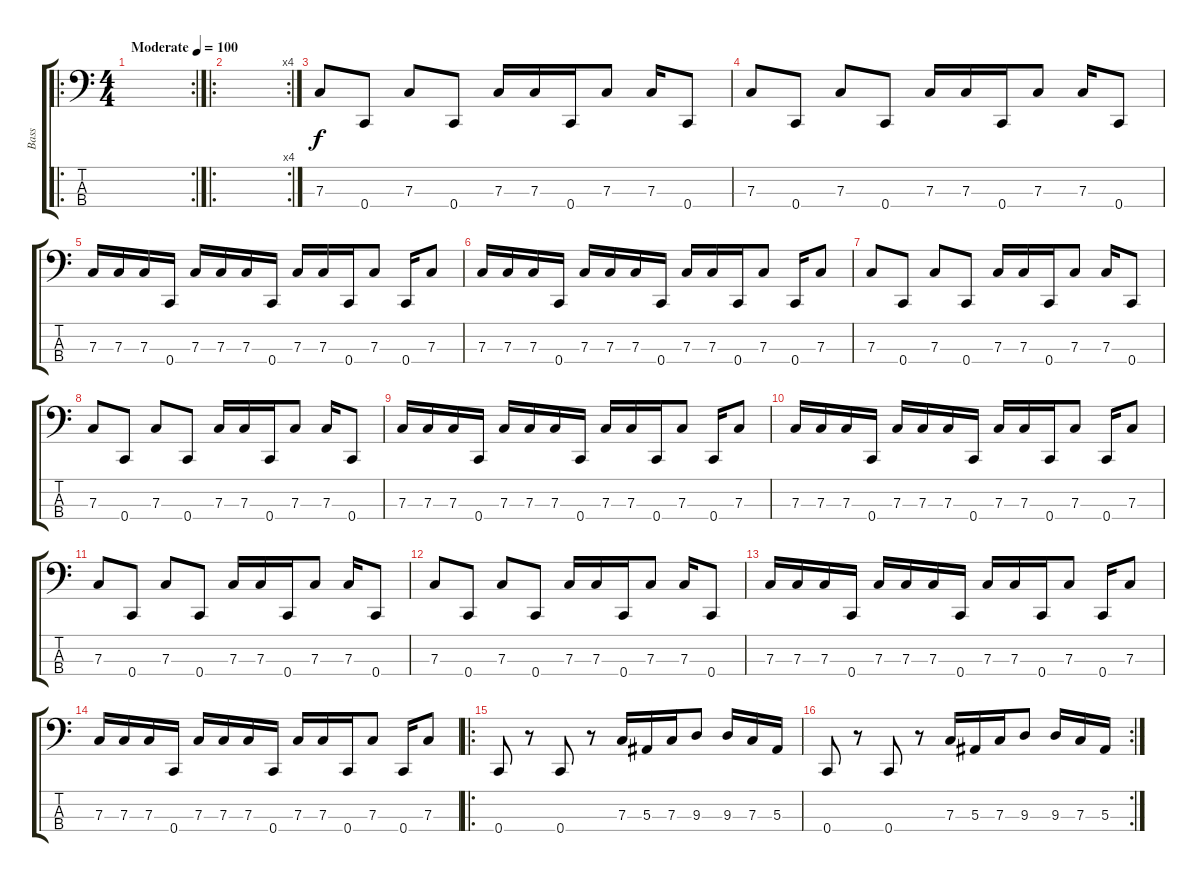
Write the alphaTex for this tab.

\track ("Bass" "Bass") {instrument distortionguitar}
\staff {score tabs}
\tuning (Eb2 Bb1 F1 C1) {hide}
\ro
\rc 2
\ts (4 4)
\tempo (100 "Moderate")
\clef f4
\ks c
|
\ro
\rc 4
|
7.3.8 0.4.8 7.3.8 0.4.8 7.3.16 7.3.16 0.4.16 7.3.8 7.3.16 0.4.8 |
7.3.8 0.4.8 7.3.8 0.4.8 7.3.16 7.3.16 0.4.16 7.3.8 7.3.16 0.4.8 |
7.3.16 7.3.16 7.3.16 0.4.16 7.3.16 7.3.16 7.3.16 0.4.16 7.3.16 7.3.16 0.4.16 7.3.8 0.4.16 7.3.8 |
7.3.16 7.3.16 7.3.16 0.4.16 7.3.16 7.3.16 7.3.16 0.4.16 7.3.16 7.3.16 0.4.16 7.3.8 0.4.16 7.3.8 |
7.3.8 0.4.8 7.3.8 0.4.8 7.3.16 7.3.16 0.4.16 7.3.8 7.3.16 0.4.8 |
7.3.8 0.4.8 7.3.8 0.4.8 7.3.16 7.3.16 0.4.16 7.3.8 7.3.16 0.4.8 |
7.3.16 7.3.16 7.3.16 0.4.16 7.3.16 7.3.16 7.3.16 0.4.16 7.3.16 7.3.16 0.4.16 7.3.8 0.4.16 7.3.8 |
7.3.16 7.3.16 7.3.16 0.4.16 7.3.16 7.3.16 7.3.16 0.4.16 7.3.16 7.3.16 0.4.16 7.3.8 0.4.16 7.3.8 |
7.3.8 0.4.8 7.3.8 0.4.8 7.3.16 7.3.16 0.4.16 7.3.8 7.3.16 0.4.8 |
7.3.8 0.4.8 7.3.8 0.4.8 7.3.16 7.3.16 0.4.16 7.3.8 7.3.16 0.4.8 |
7.3.16 7.3.16 7.3.16 0.4.16 7.3.16 7.3.16 7.3.16 0.4.16 7.3.16 7.3.16 0.4.16 7.3.8 0.4.16 7.3.8 |
7.3.16 7.3.16 7.3.16 0.4.16 7.3.16 7.3.16 7.3.16 0.4.16 7.3.16 7.3.16 0.4.16 7.3.8 0.4.16 7.3.8 |
\ro
0.4.8 r.8 0.4.8 r.8 7.3.16 5.3.16 7.3.16 9.3.8 9.3.16 7.3.16 5.3.16 |
\rc 2
0.4.8 r.8 0.4.8 r.8 7.3.16 5.3.16 7.3.16 9.3.8 9.3.16 7.3.16 5.3.16
